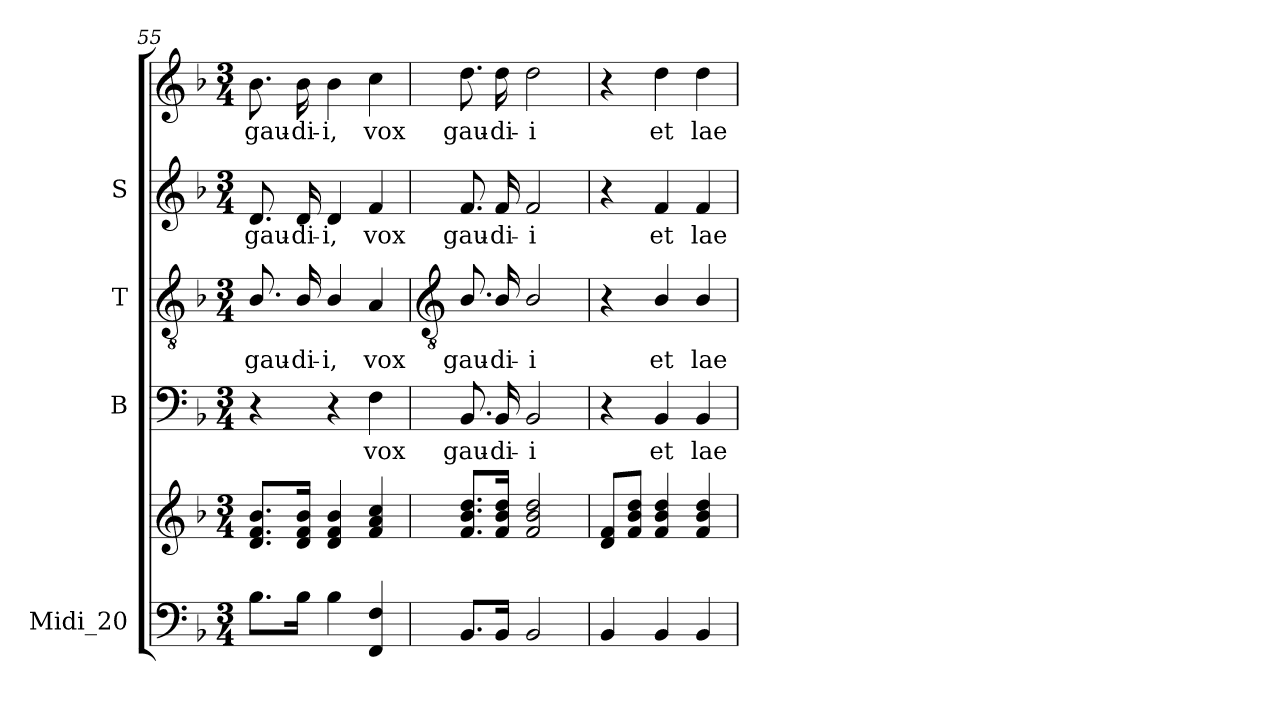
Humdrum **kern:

**kern	**kern	**kern	**text	**kern	**text	**kern	**text	**kern	**text
*part4	*part4	*part3	*part3	*part2	*part2	*part1	*part1	*part1	*part1
*staff6	*staff5	*staff4	*staff4	*staff3	*staff3	*staff2	*staff2	*staff1	*staff1
*I"Midi_20	*	*I"B	*	*I"T	*	*I"S	*	*	*
*	*	*I'B	*	*I'T	*	*I'S	*	*	*
*clefF4	*clefG2	*clefF4	*	*clefGv2	*	*clefG2	*	*clefG2	*
*k[b-]	*k[b-]	*k[b-]	*	*k[b-]	*	*k[b-]	*	*k[b-]	*
*F:	*F:	*F:	*	*F:	*	*F:	*	*F:	*
*M3/4	*M3/4	*M3/4	*	*M3/4	*	*M3/4	*	*M3/4	*
=55	=55	=55	=55	=55	=55	=55	=55	=55	=55
!	!	!	!	!	!LO:LY:b	!	!LO:LY:b	!	!LO:LY:b
8.B-L	8.d/ 8.f/ 8.b-/L	4r	.	8.B-/	gau-	8.d	gau-	8.b-	gau-
!	!	!	!	!	!LO:LY:b	!	!LO:LY:b	!	!LO:LY:b
16B-J	16d/ 16f/ 16b-/J	.	.	16B-/	-di-	16d	-di-	16b-	-di-
!	!	!	!	!	!LO:LY:b	!	!LO:LY:b	!	!LO:LY:b
4B-	4d/ 4f/ 4b-/	4r	.	4B-/	-i,	4d	-i,	4b-	-i,
!	!	!	!LO:LY:b	!	!LO:LY:b	!	!LO:LY:b	!	!LO:LY:b
4FF 4F	4f/ 4a/ 4cc/	4F	vox	4A	vox	4f	vox	4cc	vox
!!LO:LB:g=z
=56	=56	=56	=56	=56	=56	=56	=56	=56	=56
*	*	*	*	*clefGv2	*	*	*	*	*
*	*^	*	*	*	*	*	*	*	*
!	!	!LO:N:vis=1	!	!LO:LY:b	!	!LO:LY:b	!	!LO:LY:b	!	!LO:LY:b
8.BB-L	8.f 8.b- 8.ddL	2.ryy	8.BB-	gau-	8.B-/	gau-	8.f	gau-	8.dd	gau-
!	!	!	!	!LO:LY:b	!	!LO:LY:b	!	!LO:LY:b	!	!LO:LY:b
16BB-J	16f 16b- 16ddJ	.	16BB-	-di-	16B-/	-di-	16f	-di-	16dd	-di-
!	!	!	!	!LO:LY:b	!	!LO:LY:b	!	!LO:LY:b	!	!LO:LY:b
2BB-	2f 2b- 2dd	.	2BB-	-i	2B-/	-i	2f	-i	2dd	-i
=57	=57	=57	=57	=57	=57	=57	=57	=57	=57	=57
!	!	!LO:N:vis=1	!	!	!	!	!	!	!	!
4BB-	8d 8fL	2.ryy	4r	.	4r	.	4r	.	4r	.
.	8f 8b- 8ddJ	.	.	.	.	.	.	.	.	.
!	!	!	!	!LO:LY:b	!	!LO:LY:b	!	!LO:LY:b	!	!LO:LY:b
4BB-	4f 4b- 4dd	.	4BB-	et	4B-/	et	4f	-et	4dd	et
!	!	!	!	!LO:LY:b	!	!LO:LY:b	!	!LO:LY:b	!	!LO:LY:b
4BB-	4f 4b- 4dd	.	4BB-	lae-	4B-/	lae-	4f	lae-	4dd	lae-
*	*v	*v	*	*	*	*	*	*	*	*
=	=	=	=	=	=	=	=	=	=
*-	*-	*-	*-	*-	*-	*-	*-	*-	*-
